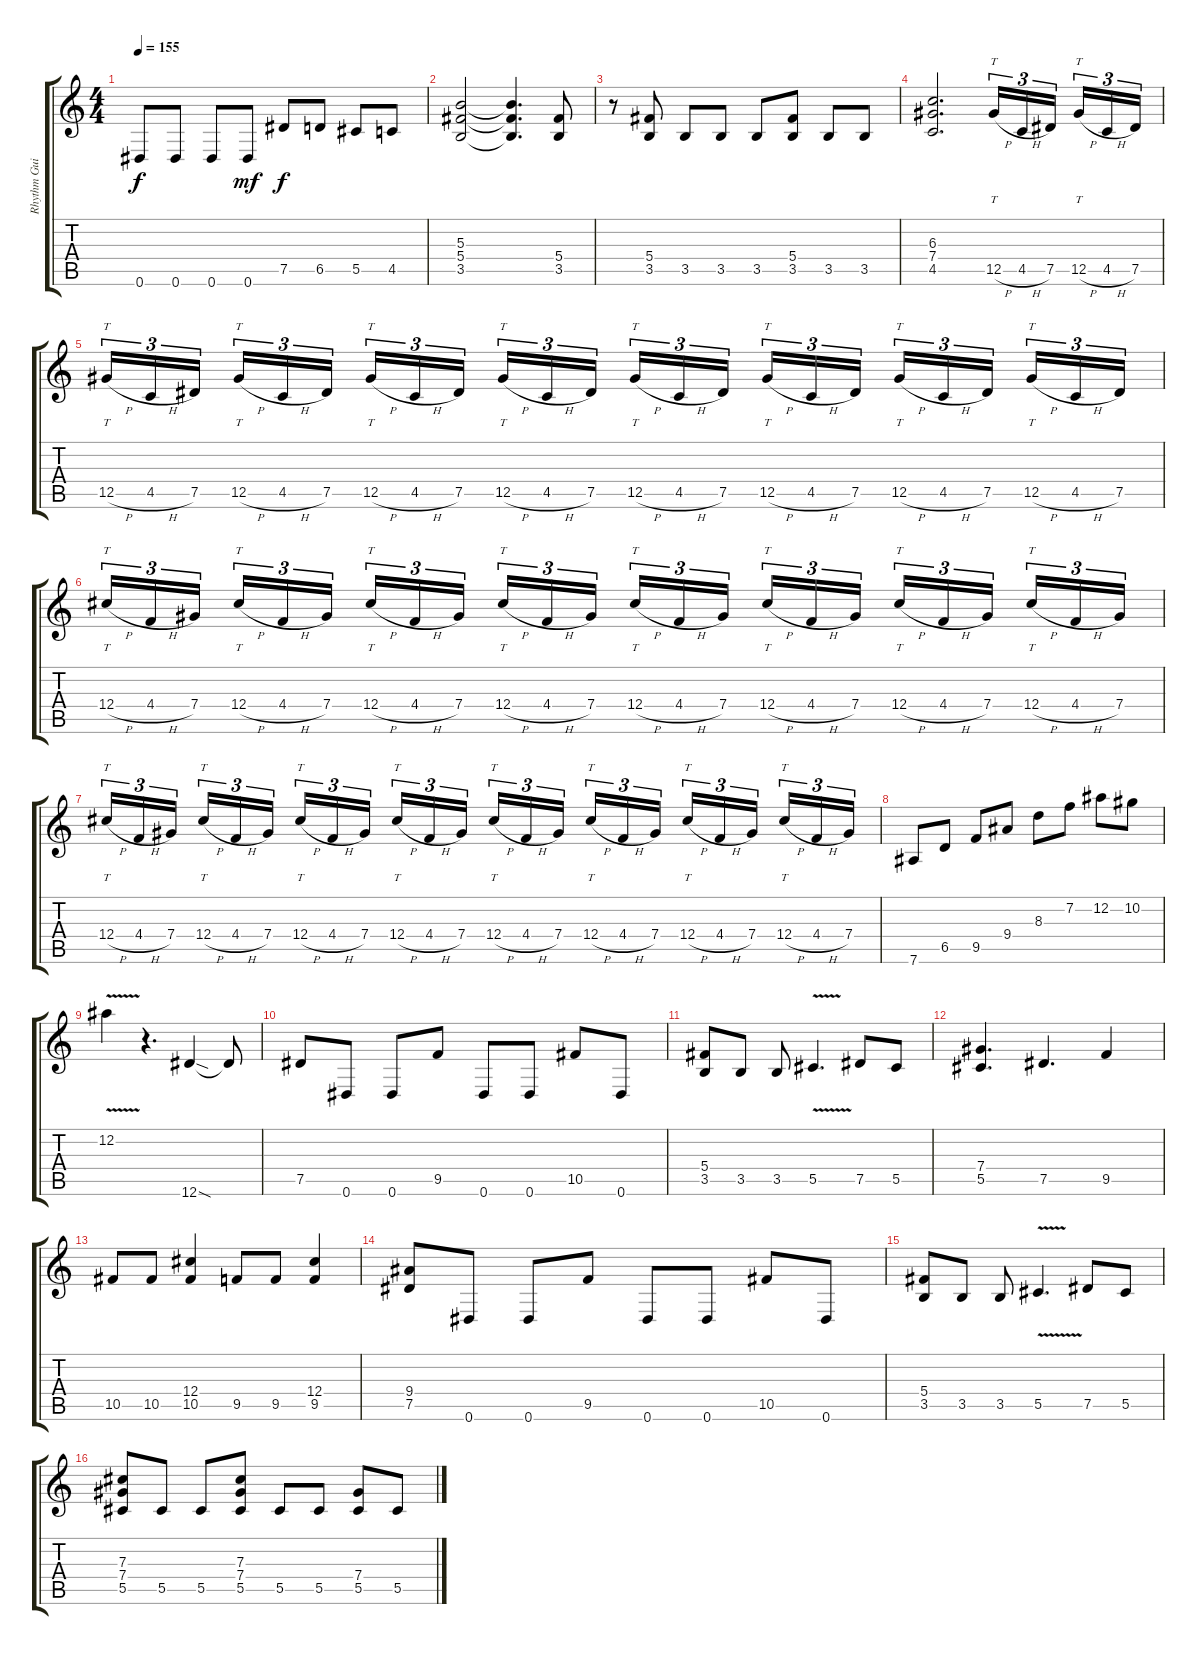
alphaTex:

\track ("Rhythm Guitar" "Rhythm Gui") {instrument overdrivenguitar}
\staff {score tabs}
\tuning (Eb4 Bb3 Gb3 Db3 Ab2 Eb2) {hide}
\ts (4 4)
\tempo 155
\clef g2
\ks c
0.6.8{dy f} 0.6.8 0.6.8 0.6.8{dy mf} 7.5.8{dy f} 6.5.8 5.5.8 4.5.8 |
(5.3 5.4 3.5).2 (5.3{t} 5.4{t} 3.5{t}).4{d} (5.4 3.5).8 |
r.8 (5.4 3.5).8 3.5.8 3.5.8 3.5.8 (5.4 3.5).8 3.5.8 3.5.8 |
(6.3 7.4 4.5).2{d} 12.5{h}.16{tt tu (3 2)} 4.5{h}.16{tu (3 2)} 7.5.16{tu (3 2) beam splitsecondary} 12.5{h}.16{tt tu (3 2)} 4.5{h}.16{tu (3 2)} 7.5.16{tu (3 2)} |
12.5{h}.16{tt tu (3 2)} 4.5{h}.16{tu (3 2)} 7.5.16{tu (3 2) beam splitsecondary} 12.5{h}.16{tt tu (3 2)} 4.5{h}.16{tu (3 2)} 7.5.16{tu (3 2)} 12.5{h}.16{tt tu (3 2)} 4.5{h}.16{tu (3 2)} 7.5.16{tu (3 2) beam splitsecondary} 12.5{h}.16{tt tu (3 2)} 4.5{h}.16{tu (3 2)} 7.5.16{tu (3 2)} 12.5{h}.16{tt tu (3 2)} 4.5{h}.16{tu (3 2)} 7.5.16{tu (3 2) beam splitsecondary} 12.5{h}.16{tt tu (3 2)} 4.5{h}.16{tu (3 2)} 7.5.16{tu (3 2)} 12.5{h}.16{tt tu (3 2)} 4.5{h}.16{tu (3 2)} 7.5.16{tu (3 2) beam splitsecondary} 12.5{h}.16{tt tu (3 2)} 4.5{h}.16{tu (3 2)} 7.5.16{tu (3 2)} |
12.4{h}.16{tt tu (3 2)} 4.4{h}.16{tu (3 2)} 7.4.16{tu (3 2) beam splitsecondary} 12.4{h}.16{tt tu (3 2)} 4.4{h}.16{tu (3 2)} 7.4.16{tu (3 2)} 12.4{h}.16{tt tu (3 2)} 4.4{h}.16{tu (3 2)} 7.4.16{tu (3 2) beam splitsecondary} 12.4{h}.16{tt tu (3 2)} 4.4{h}.16{tu (3 2)} 7.4.16{tu (3 2)} 12.4{h}.16{tt tu (3 2)} 4.4{h}.16{tu (3 2)} 7.4.16{tu (3 2) beam splitsecondary} 12.4{h}.16{tt tu (3 2)} 4.4{h}.16{tu (3 2)} 7.4.16{tu (3 2)} 12.4{h}.16{tt tu (3 2)} 4.4{h}.16{tu (3 2)} 7.4.16{tu (3 2) beam splitsecondary} 12.4{h}.16{tt tu (3 2)} 4.4{h}.16{tu (3 2)} 7.4.16{tu (3 2)} |
12.4{h}.16{tt tu (3 2)} 4.4{h}.16{tu (3 2)} 7.4.16{tu (3 2) beam splitsecondary} 12.4{h}.16{tt tu (3 2)} 4.4{h}.16{tu (3 2)} 7.4.16{tu (3 2)} 12.4{h}.16{tt tu (3 2)} 4.4{h}.16{tu (3 2)} 7.4.16{tu (3 2) beam splitsecondary} 12.4{h}.16{tt tu (3 2)} 4.4{h}.16{tu (3 2)} 7.4.16{tu (3 2)} 12.4{h}.16{tt tu (3 2)} 4.4{h}.16{tu (3 2)} 7.4.16{tu (3 2) beam splitsecondary} 12.4{h}.16{tt tu (3 2)} 4.4{h}.16{tu (3 2)} 7.4.16{tu (3 2)} 12.4{h}.16{tt tu (3 2)} 4.4{h}.16{tu (3 2)} 7.4.16{tu (3 2) beam splitsecondary} 12.4{h}.16{tt tu (3 2)} 4.4{h}.16{tu (3 2)} 7.4.16{tu (3 2)} |
7.6.8 6.5.8 9.5.8 9.4.8 8.3.8 7.2.8 12.2.8 10.2.8 |
12.2{v}.4 r.4{d} 12.6{sod}.4 12.6{t}.8 |
7.5.8 0.6.8 0.6.8 9.5.8 0.6.8 0.6.8 10.5.8 0.6.8 |
(5.4 3.5).8 3.5.8 3.5.8 5.5{v}.4{d} 7.5.8 5.5.8 |
(7.4 5.5).4{d} 7.5.4{d} 9.5.4 |
10.5.8 10.5.8 (12.4 10.5).4 9.5.8 9.5.8 (12.4 9.5).4 |
(9.4 7.5).8 0.6.8 0.6.8 9.5.8 0.6.8 0.6.8 10.5.8 0.6.8 |
(5.4 3.5).8 3.5.8 3.5.8 5.5{v}.4{d} 7.5.8 5.5.8 |
(7.3 7.4 5.5).8 5.5.8 5.5.8 (7.3 7.4 5.5).8 5.5.8 5.5.8 (7.4 5.5).8 5.5.8
